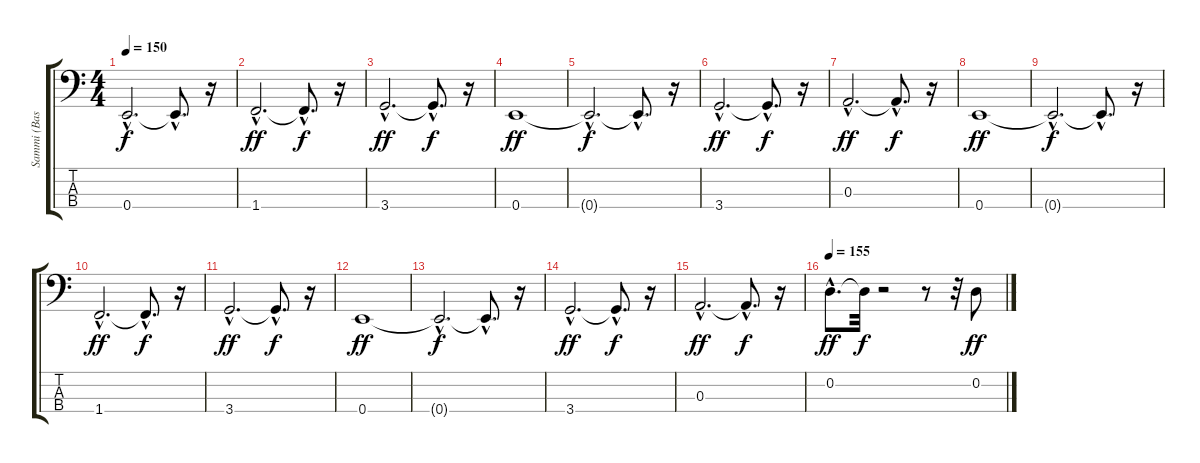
\track ("Sammi (Bass Guitar)" "Sammi (Bas") {instrument electricbassfinger}
\staff {score tabs}
\tuning (G2 D2 A1 E1) {hide}
\ts (4 4)
\tempo 150
\clef f4
\ks c
0.4{hac t}.2{d dy f} 0.4{hac t}.8{d} r.16 |
1.4{hac}.2{d dy ff} 1.4{hac t}.8{d dy f} r.16 |
3.4{hac}.2{d dy ff} 3.4{hac t}.8{d dy f} r.16 |
0.4.1{dy ff} |
0.4{hac t}.2{d dy f} 0.4{hac t}.8{d} r.16 |
3.4{hac}.2{d dy ff} 3.4{hac t}.8{d dy f} r.16 |
0.3{hac}.2{d dy ff} 0.3{hac t}.8{d dy f} r.16 |
0.4.1{dy ff} |
0.4{hac t}.2{d dy f} 0.4{hac t}.8{d} r.16 |
1.4{hac}.2{d dy ff} 1.4{hac t}.8{d dy f} r.16 |
3.4{hac}.2{d dy ff} 3.4{hac t}.8{d dy f} r.16 |
0.4.1{dy ff} |
0.4{hac t}.2{d dy f} 0.4{hac t}.8{d} r.16 |
3.4{hac}.2{d dy ff} 3.4{hac t}.8{d dy f} r.16 |
0.3{hac}.2{d dy ff} 0.3{hac t}.8{d dy f} r.16 |
\tempo 155
0.2{hac}.8{d dy ff} 0.2{t}.32{dy f} r.2 r.8 r.32 0.2.8{dy ff}
